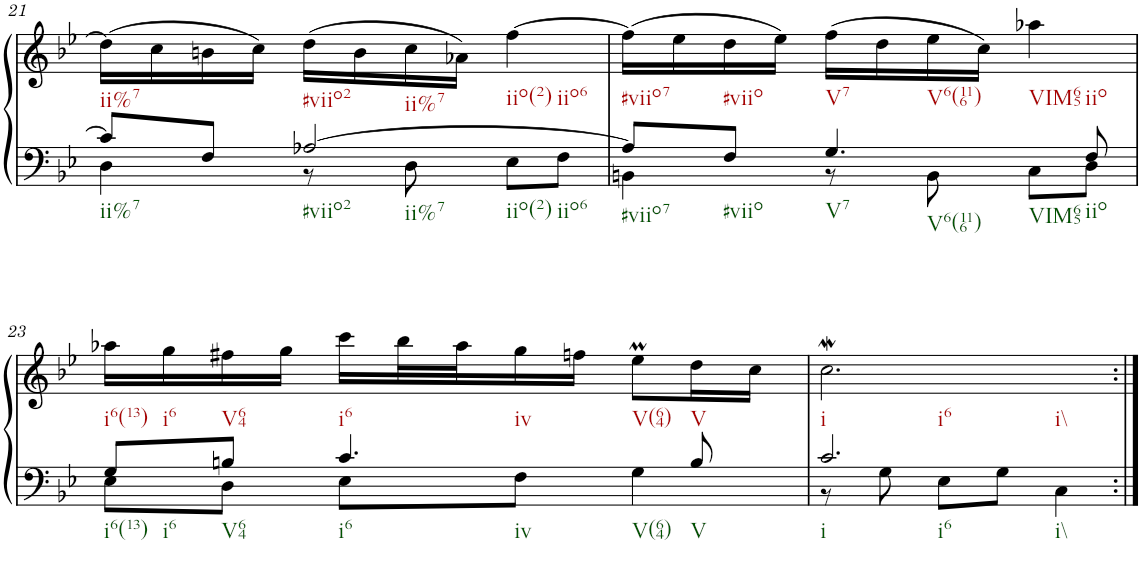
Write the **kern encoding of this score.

**kern	**kern
*part1	*part1
*staff2	*staff1
*I"unbenannt2	*
!!LO:PB:g=z
*clefF4	*clefG2
*k[b-e-]	*k[b-e-]
*M3/4	*M3/4
=21	=21
*^	*
8c/L]	4D\	(16dd\LL]
.	.	16cc\
8F/J	.	16bn\
.	.	16cc\JJ)
[2A-X/	8r	(16dd\LL
.	.	16b\
.	8D\	16cc\
.	.	16a-X\JJ)
.	8E-\L	[4ff\
.	8F\J	.
=22	=22	=22
8A-/L]	4BBn\	(16ff\LL]
.	.	16ee-\
8F/J	.	16dd\
.	.	16ee-\JJ)
4.G/	8r	(16ff\LL
.	.	16dd\
.	8BB\	16ee-\
.	.	16cc\JJ)
.	8C\L	4aa-X\
8F/	8D\J	.
!!LO:LB:g=z
=23	=23	=23
8G/L	8E-\L	16aa-X\LL
.	.	16gg\
8Bn/J	8D\J	16ff#X\
.	.	16gg\JJ
4.c/	8E-\L	16ccc\LL
.	.	32bb-\L
.	.	32aa-\J
.	8F\J	16gg\
.	.	16ffn\JJ
.	4G\	8ee-M\L
8B/	.	16dd\L
.	.	16cc\JJ
=24	=24	=24
2.c/	8r	2.ccW\
.	8G\	.
.	8E-\L	.
.	8G\J	.
.	4C\	.
*v	*v	*
=:|!	=:|!
*-	*-
